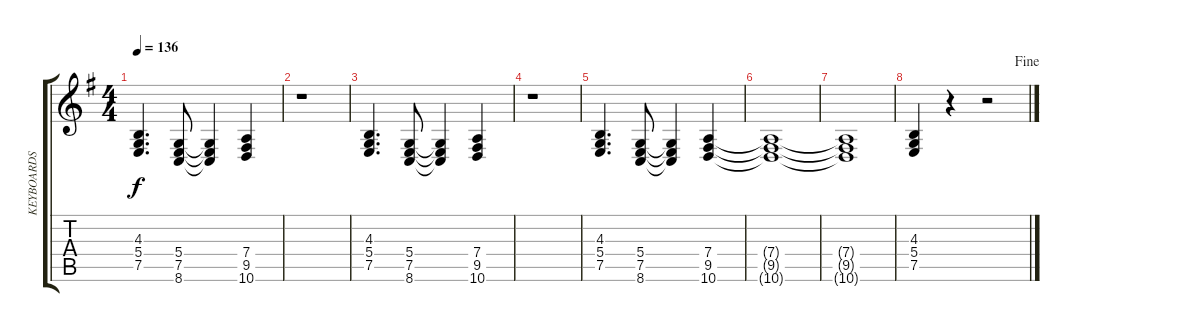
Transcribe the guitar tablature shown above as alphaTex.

\track ("KEYBOARDS" "KEYBOARDS") {instrument synthstrings1}
\staff {score tabs}
\tuning (E4 B3 G3 D3 A2 E2) {hide}
\ts (4 4)
\tempo 136
\clef g2
\ks eminor
(4.3 5.4 7.5).4{d dy f} (5.4 7.5 8.6).8 (5.4{t} 7.5{t} 8.6{t}).4 (7.4 9.5 10.6).4 |
r.1 |
(4.3 5.4 7.5).4{d} (5.4 7.5 8.6).8 (5.4{t} 7.5{t} 8.6{t}).4 (7.4 9.5 10.6).4 |
r.1 |
(4.3 5.4 7.5).4{d} (5.4 7.5 8.6).8 (5.4{t} 7.5{t} 8.6{t}).4 (7.4 9.5 10.6).4 |
(7.4{t} 9.5{t} 10.6{t}).1 |
(7.4{t} 9.5{t} 10.6{t}).1 |
\jump fine
(4.3 5.4 7.5).4 r.4 r.2
